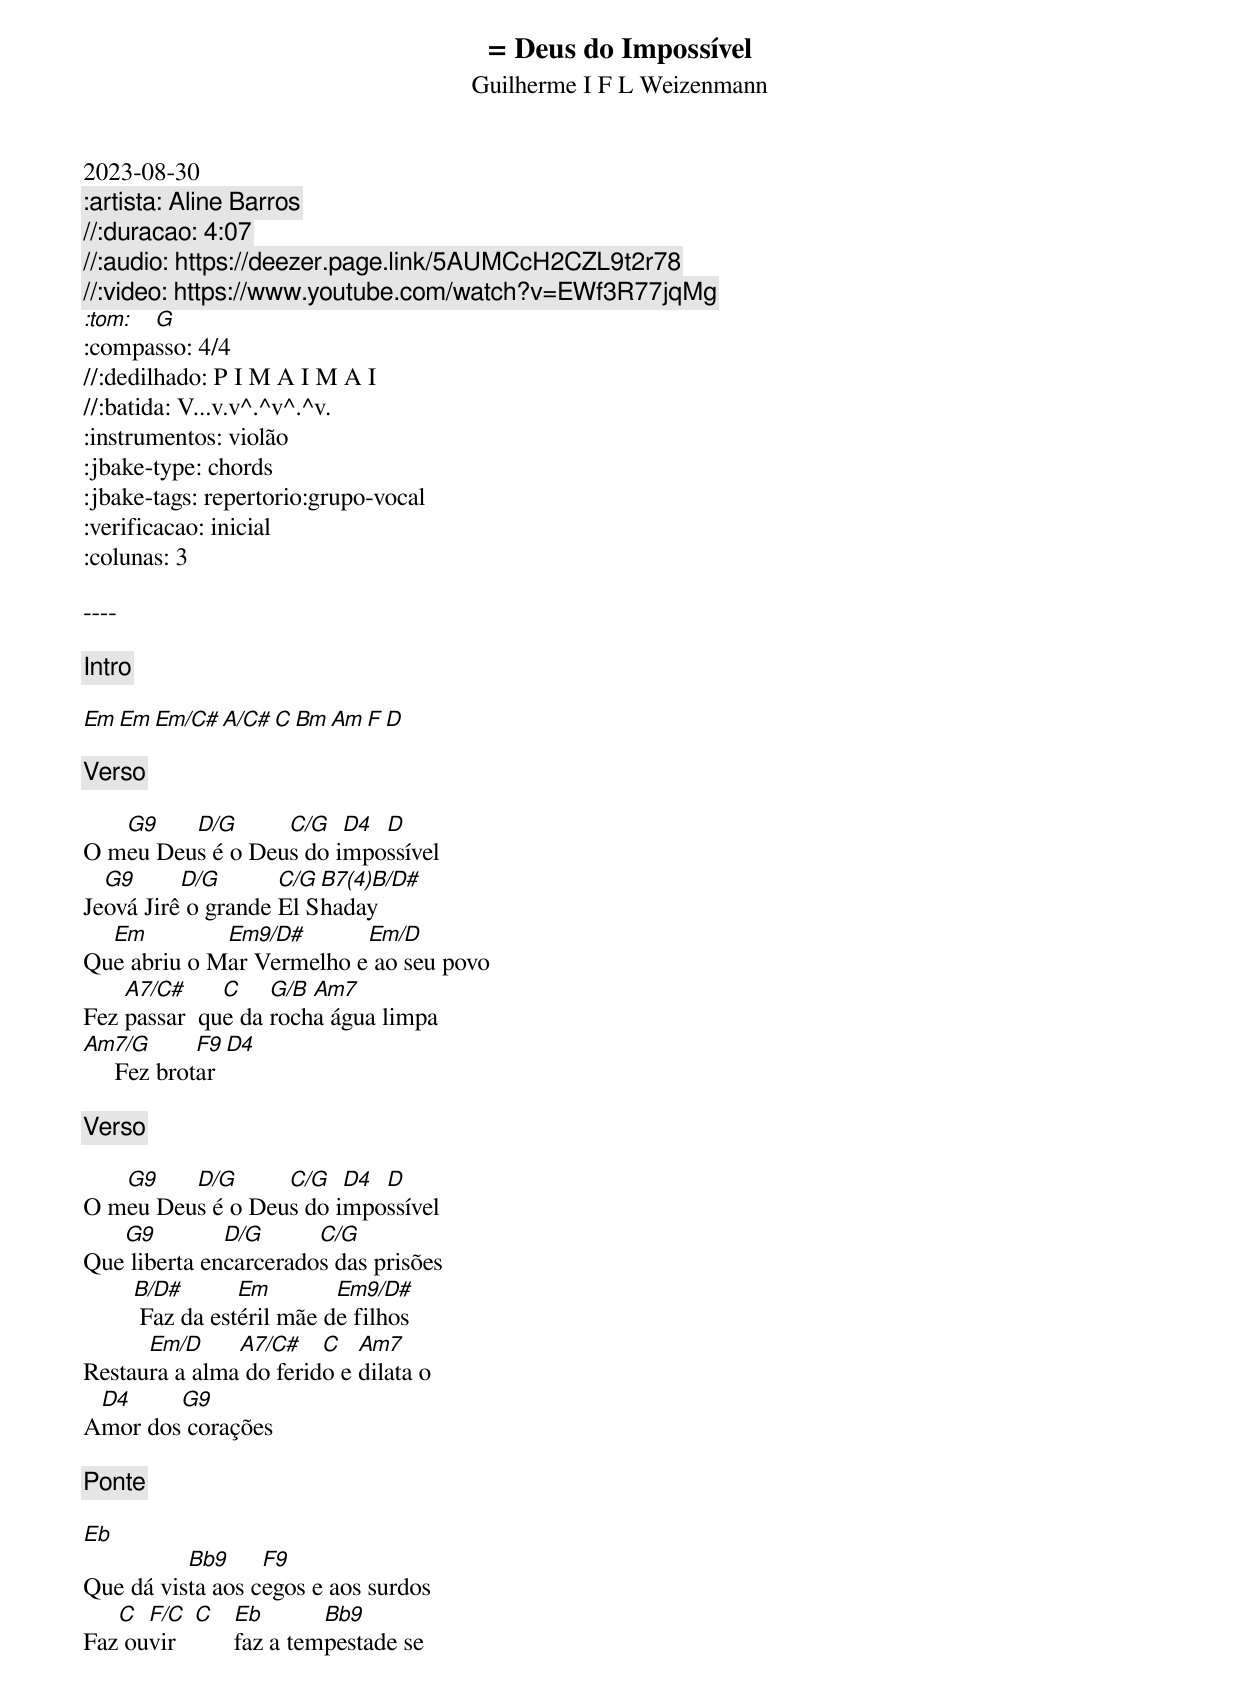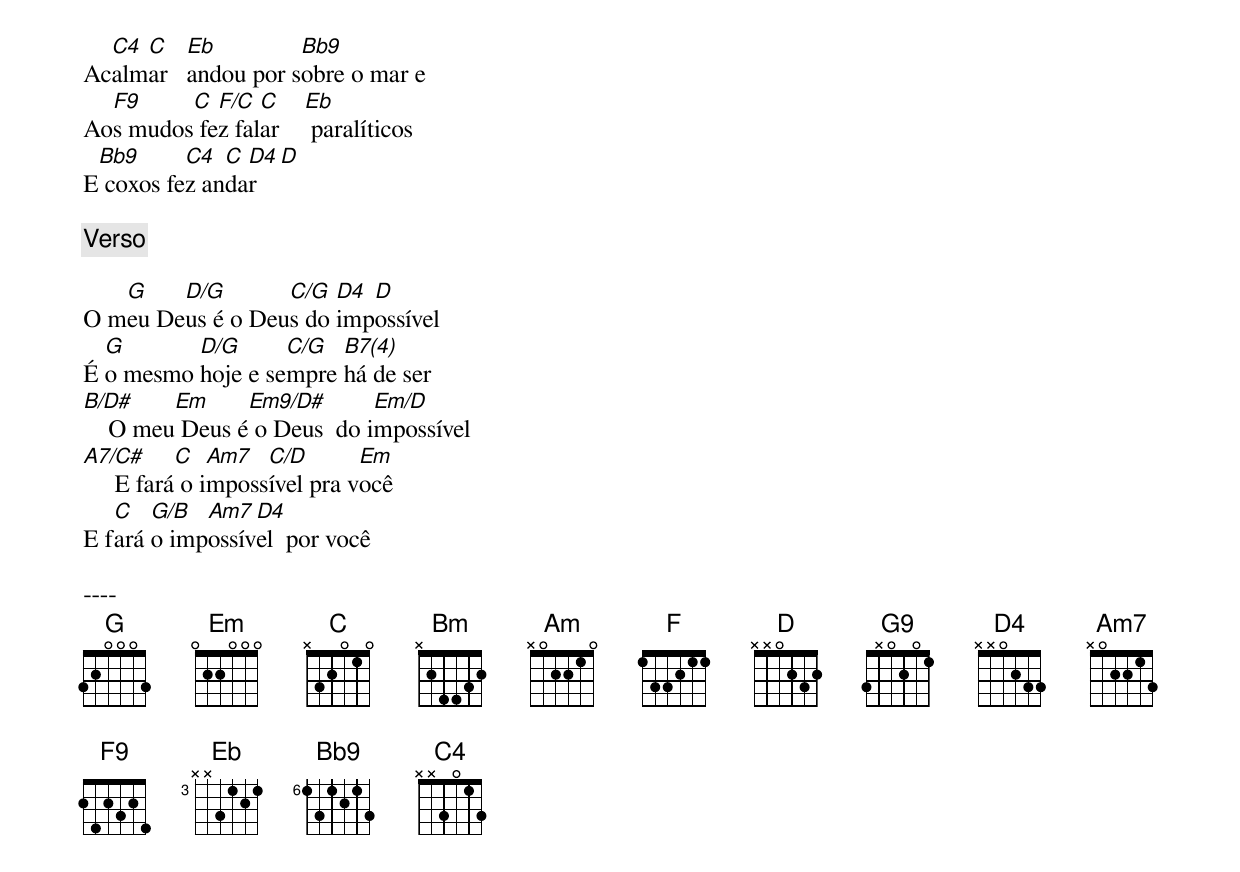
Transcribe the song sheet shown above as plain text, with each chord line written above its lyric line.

= Deus do Impossível
Guilherme I F L Weizenmann
2023-08-30
:artista: Aline Barros
//:duracao: 4:07
//:audio: https://deezer.page.link/5AUMCcH2CZL9t2r78
//:video: https://www.youtube.com/watch?v=EWf3R77jqMg
:tom: G
:compasso: 4/4
//:dedilhado: P I M A I M A I
//:batida: V...v.v^.^v^.^v.
:instrumentos: violão
:jbake-type: chords
:jbake-tags: repertorio:grupo-vocal
:verificacao: inicial
:colunas: 3

----

[Intro]

Em  Em  Em/C#  A/C#  C  Bm  Am  F  D

[Verso]

   G9    D/G      C/G   D4 D
O meu Deus é o Deus do impossível
  G9      D/G       C/G B7(4)B/D#
Jeová Jirê o grande El Shaday
  Em         Em9/D#       Em/D
Que abriu o Mar Vermelho e ao seu povo
    A7/C#     C    G/B Am7
Fez passar  que da rocha água limpa
Am7/G        F9 D4
     Fez brotar

[Verso]

   G9    D/G      C/G   D4 D
O meu Deus é o Deus do impossível
   G9         D/G      C/G
Que liberta encarcerados das prisões
        B/D#       Em        Em9/D#
         Faz da estéril mãe de filhos
      Em/D     A7/C#    C   Am7
Restaura a alma do ferido e dilata o
 D4     G9
Amor dos corações

[Ponte]

 Eb
          Bb9     F9
Que dá vista aos cegos e aos surdos
   C  F/C   C  Eb       Bb9
Faz ouvir      faz a tempestade se
  C4 C    Eb         Bb9
Acalmar   andou por sobre o mar e
  F9     C  F/C  C     Eb
Aos mudos fez falar     paralíticos
 Bb9      C4  C D4 D
E coxos fez andar

[Verso]

   G    D/G       C/G  D4 D
O meu Deus é o Deus do impossível
  G       D/G      C/G  B7(4)
É o mesmo hoje e sempre há de ser
B/D#     Em     Em9/D#       Em/D
    O meu Deus é o Deus  do impossível
A7/C#      C   Am7  C/D       Em
     E fará o impossível pra você
   C   G/B  Am7  D4
E fará o impossível  por você

----
